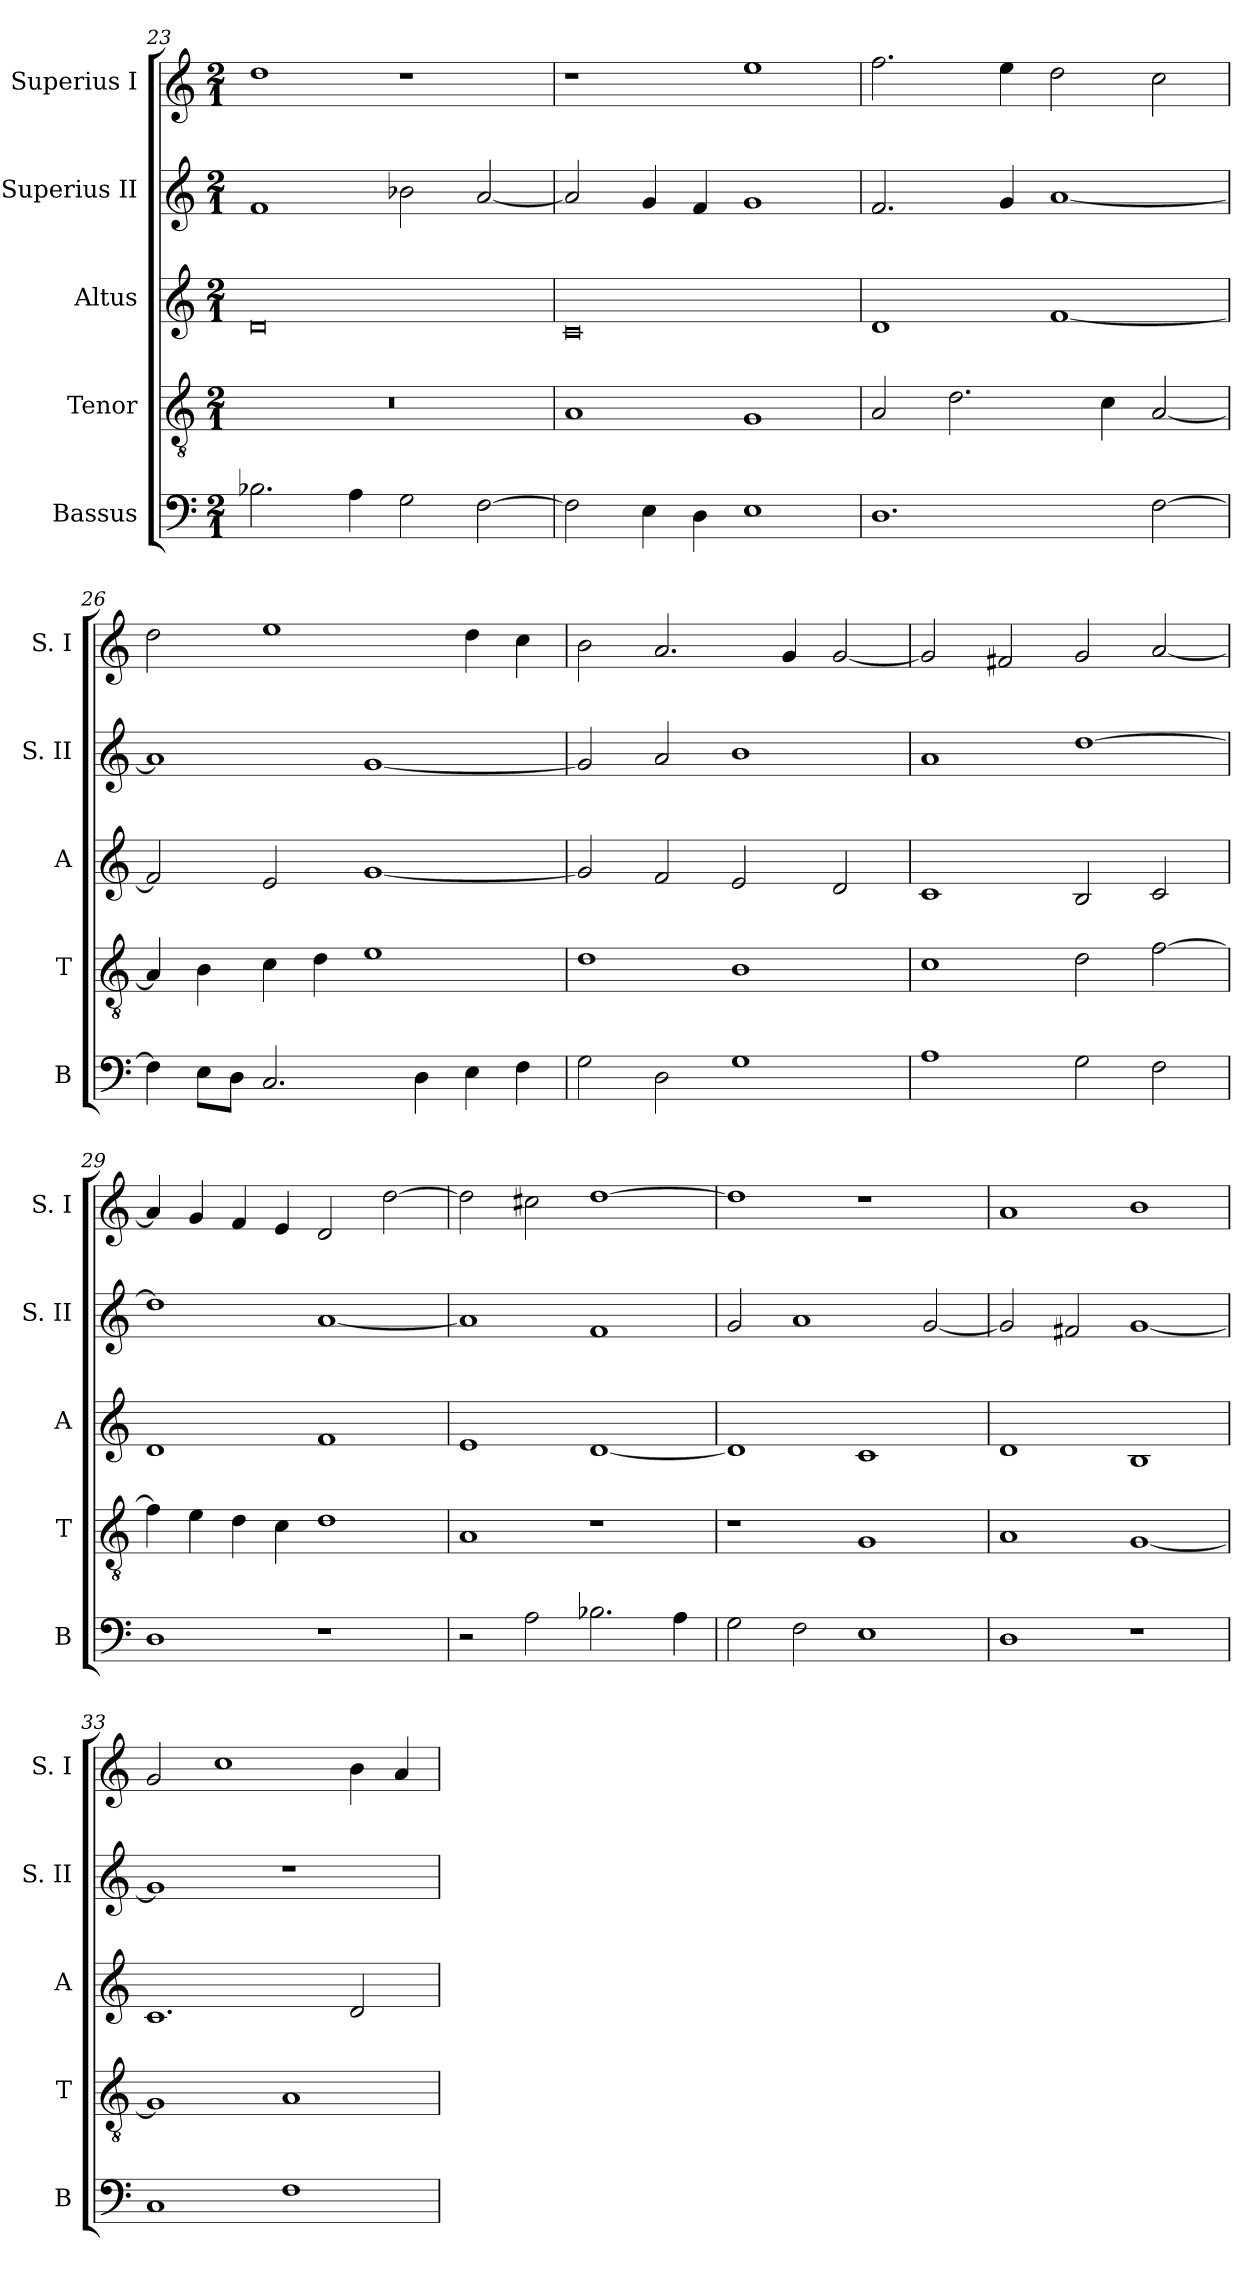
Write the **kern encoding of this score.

**kern	**kern	**kern	**kern	**kern
*part5	*part4	*part3	*part2	*part1
*staff5	*staff4	*staff3	*staff2	*staff1
*I"Bassus	*I"Tenor	*I"Altus	*I"Superius II	*I"Superius I
*I'B	*I'T	*I'A	*I'S. II	*I'S. I
*clefF4	*clefGv2	*clefG2	*clefG2	*clefG2
*k[]	*k[]	*k[]	*k[]	*k[]
*C:	*C:	*C:	*C:	*C:
*M2/1	*M2/1	*M2/1	*M2/1	*M2/1
=23	=23	=23	=23	=23
2.B-X	0r	0d	1f	1dd
4A	.	.	.	.
2G	.	.	2b-X	1r
[2F	.	.	[2a	.
=24	=24	=24	=24	=24
2F]	1A	0c	2a]	1r
4E	.	.	4g	.
4D	.	.	4f	.
1E	1G	.	1g	1ee
=25	=25	=25	=25	=25
1.D	2A	1d	2.f	2.ff
.	2.d	.	.	.
.	.	.	4g	4ee
.	.	[1f	[1a	2dd
.	4c	.	.	.
[2F	[2A	.	.	2cc
=26	=26	=26	=26	=26
4F]	4A]	2f]	1a]	2dd
8EL	4B	.	.	.
8DJ	.	.	.	.
2.C	4c	2e	.	1ee
.	4d	.	.	.
.	1e	[1g	[1g	.
4D	.	.	.	.
4E	.	.	.	4dd
4F	.	.	.	4cc
=27	=27	=27	=27	=27
2G	1d	2g]	2g]	2b
2D	.	2f	2a	2.a
1G	1B	2e	1b	.
.	.	.	.	4g
.	.	2d	.	[2g
=28	=28	=28	=28	=28
1A	1c	1c	1a	2g]
.	.	.	.	2f#X
2G	2d	2B	[1dd	2g
2F	[2f	2c	.	[2a
=29	=29	=29	=29	=29
1D	4f]	1d	1dd]	4a]
.	4e	.	.	4g
.	4d	.	.	4f
.	4c	.	.	4e
1r	1d	1f	[1a	2d
.	.	.	.	[2dd
=30	=30	=30	=30	=30
2r	1A	1e	1a]	2dd]
2A	.	.	.	2cc#X
2.B-X	1r	[1d	1f	[1dd
4A	.	.	.	.
=31	=31	=31	=31	=31
2G	1r	1d]	2g	1dd]
2F	.	.	1a	.
1E	1G	1c	.	1r
.	.	.	[2g	.
=32	=32	=32	=32	=32
1D	1A	1d	2g]	1a
.	.	.	2f#X	.
1r	[1G	1B	[1g	1b
=33	=33	=33	=33	=33
1C	1G]	1.c	1g]	2g
.	.	.	.	1cc
1F	1A	.	1r	.
.	.	2d	.	4b
.	.	.	.	4a
=	=	=	=	=
*-	*-	*-	*-	*-
